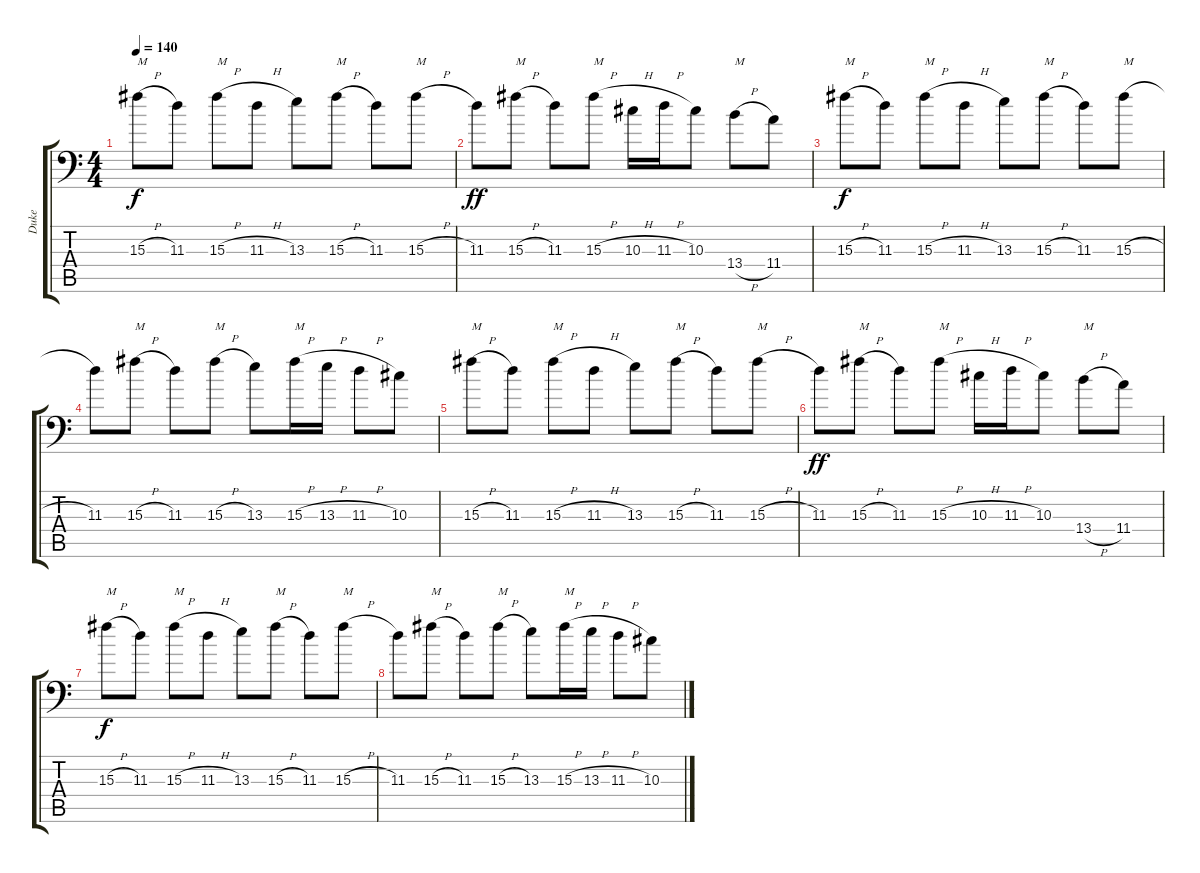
\track ("Duke" "Duke") {instrument overdrivenguitar}
\staff {score tabs}
\tuning (C4 G3 Eb3 Bb2 F2 Bb1) {hide}
\ts (4 4)
\tempo 140
\clef f4
\ks c
15.3{h}.8{txt "М" dy f} 11.3.8 15.3{h}.8{txt "М"} 11.3{h}.8 13.3.8 15.3{h}.8{txt "М"} 11.3.8 15.3{h}.8{txt "М"} |
11.3.8{dy ff} 15.3{h}.8{txt "M"} 11.3.8 15.3{h}.8{txt "M"} 10.3{h}.16 11.3{h}.16 10.3.8 13.4{h}.8{txt "M"} 11.4.8 |
15.3{h}.8{txt "M" dy f} 11.3.8 15.3{h}.8{txt "М"} 11.3{h}.8 13.3.8 15.3{h}.8{txt "М"} 11.3.8 15.3{h}.8{txt "М"} |
11.3.8 15.3{h}.8{txt "M"} 11.3.8 15.3{h}.8{txt "M"} 13.3.8 15.3{h}.16{txt "M"} 13.3{h}.16 11.3{h}.8 10.3.8 |
15.3{h}.8{txt "М"} 11.3.8 15.3{h}.8{txt "М"} 11.3{h}.8 13.3.8 15.3{h}.8{txt "М"} 11.3.8 15.3{h}.8{txt "М"} |
11.3.8{dy ff} 15.3{h}.8{txt "M"} 11.3.8 15.3{h}.8{txt "M"} 10.3{h}.16 11.3{h}.16 10.3.8 13.4{h}.8{txt "M"} 11.4.8 |
15.3{h}.8{txt "M" dy f} 11.3.8 15.3{h}.8{txt "М"} 11.3{h}.8 13.3.8 15.3{h}.8{txt "М"} 11.3.8 15.3{h}.8{txt "М"} |
11.3.8 15.3{h}.8{txt "M"} 11.3.8 15.3{h}.8{txt "M"} 13.3.8 15.3{h}.16{txt "M"} 13.3{h}.16 11.3{h}.8 10.3.8
